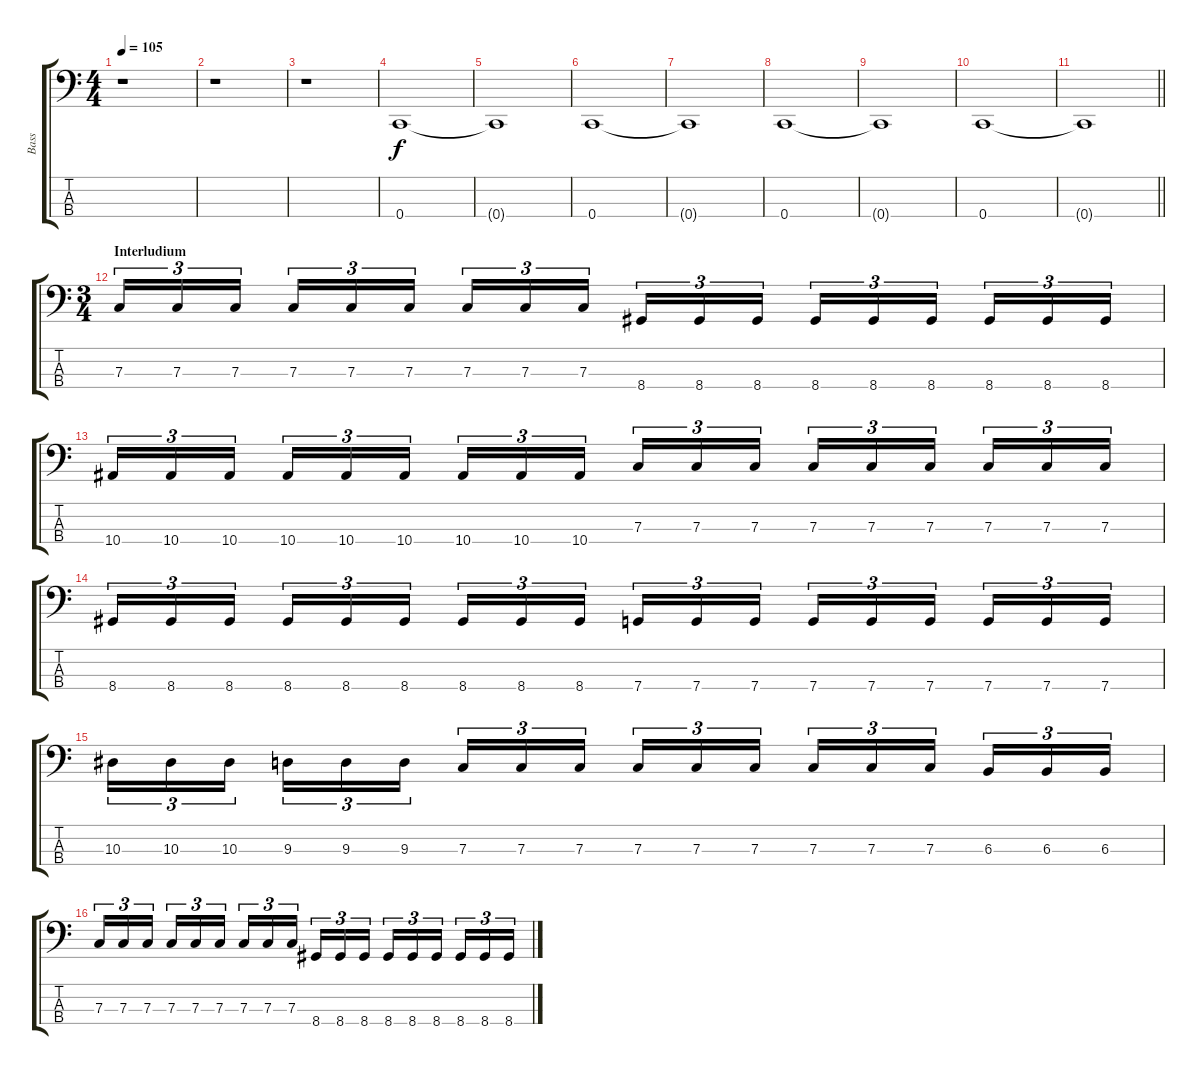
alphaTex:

\track ("Bass" "Bass") {instrument electricbasspick}
\staff {score tabs}
\tuning (Eb2 Bb1 F1 C1) {hide}
\ts (4 4)
\tempo 105
\clef f4
\ks c
r.1{dy f} |
r.1 |
r.1 |
0.4.1{instrument electricbasspick} |
0.4{t}.1 |
0.4.1 |
0.4{t}.1 |
0.4.1 |
0.4{t}.1 |
0.4.1 |
\barLineRight lightlight
0.4{t}.1 |
\ts (3 4)
\section ("" "Interludium")
7.3.16{tu (3 2)} 7.3.16{tu (3 2)} 7.3.16{tu (3 2)} 7.3.16{tu (3 2)} 7.3.16{tu (3 2)} 7.3.16{tu (3 2)} 7.3.16{tu (3 2)} 7.3.16{tu (3 2)} 7.3.16{tu (3 2)} 8.4.16{tu (3 2)} 8.4.16{tu (3 2)} 8.4.16{tu (3 2)} 8.4.16{tu (3 2)} 8.4.16{tu (3 2)} 8.4.16{tu (3 2)} 8.4.16{tu (3 2)} 8.4.16{tu (3 2)} 8.4.16{tu (3 2)} |
10.4.16{tu (3 2)} 10.4.16{tu (3 2)} 10.4.16{tu (3 2)} 10.4.16{tu (3 2)} 10.4.16{tu (3 2)} 10.4.16{tu (3 2)} 10.4.16{tu (3 2)} 10.4.16{tu (3 2)} 10.4.16{tu (3 2)} 7.3.16{tu (3 2)} 7.3.16{tu (3 2)} 7.3.16{tu (3 2)} 7.3.16{tu (3 2)} 7.3.16{tu (3 2)} 7.3.16{tu (3 2)} 7.3.16{tu (3 2)} 7.3.16{tu (3 2)} 7.3.16{tu (3 2)} |
8.4.16{tu (3 2)} 8.4.16{tu (3 2)} 8.4.16{tu (3 2)} 8.4.16{tu (3 2)} 8.4.16{tu (3 2)} 8.4.16{tu (3 2)} 8.4.16{tu (3 2)} 8.4.16{tu (3 2)} 8.4.16{tu (3 2)} 7.4.16{tu (3 2)} 7.4.16{tu (3 2)} 7.4.16{tu (3 2)} 7.4.16{tu (3 2)} 7.4.16{tu (3 2)} 7.4.16{tu (3 2)} 7.4.16{tu (3 2)} 7.4.16{tu (3 2)} 7.4.16{tu (3 2)} |
10.3.16{tu (3 2)} 10.3.16{tu (3 2)} 10.3.16{tu (3 2)} 9.3.16{tu (3 2)} 9.3.16{tu (3 2)} 9.3.16{tu (3 2)} 7.3.16{tu (3 2)} 7.3.16{tu (3 2)} 7.3.16{tu (3 2)} 7.3.16{tu (3 2)} 7.3.16{tu (3 2)} 7.3.16{tu (3 2)} 7.3.16{tu (3 2)} 7.3.16{tu (3 2)} 7.3.16{tu (3 2)} 6.3.16{tu (3 2)} 6.3.16{tu (3 2)} 6.3.16{tu (3 2)} |
7.3.16{tu (3 2)} 7.3.16{tu (3 2)} 7.3.16{tu (3 2)} 7.3.16{tu (3 2)} 7.3.16{tu (3 2)} 7.3.16{tu (3 2)} 7.3.16{tu (3 2)} 7.3.16{tu (3 2)} 7.3.16{tu (3 2)} 8.4.16{tu (3 2)} 8.4.16{tu (3 2)} 8.4.16{tu (3 2)} 8.4.16{tu (3 2)} 8.4.16{tu (3 2)} 8.4.16{tu (3 2)} 8.4.16{tu (3 2)} 8.4.16{tu (3 2)} 8.4.16{tu (3 2)}
